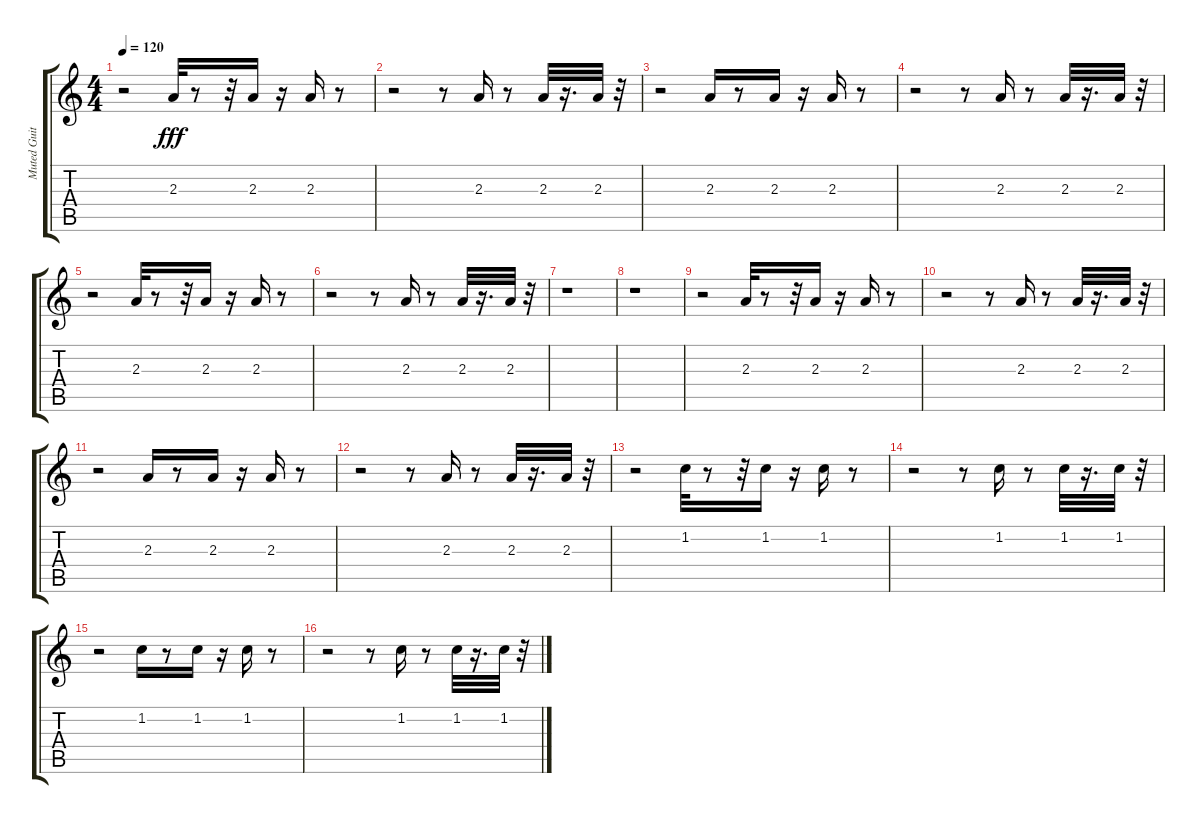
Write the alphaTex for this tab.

\track ("Muted Guitar" "Muted Guit") {instrument electricguitarmuted}
\staff {score tabs}
\tuning (E4 B3 G3 D3 A2 E2) {hide}
\ts (4 4)
\tempo 120
\clef g2
\ks c
r.2{dy fff} 2.3.32 r.8 r.32 2.3.16 r.16 2.3.16 r.8 |
r.2 r.8 2.3.16 r.8 2.3.32 r.16{d} 2.3.32 r.32 |
r.2 2.3.16 r.8 2.3.16 r.16 2.3.16 r.8 |
r.2 r.8 2.3.16 r.8 2.3.32 r.16{d} 2.3.32 r.32 |
r.2 2.3.32 r.8 r.32 2.3.16 r.16 2.3.16 r.8 |
r.2 r.8 2.3.16 r.8 2.3.32 r.16{d} 2.3.32 r.32 |
r.1 |
r.1 |
r.2 2.3.32 r.8 r.32 2.3.16 r.16 2.3.16 r.8 |
r.2 r.8 2.3.16 r.8 2.3.32 r.16{d} 2.3.32 r.32 |
r.2 2.3.16 r.8 2.3.16 r.16 2.3.16 r.8 |
r.2 r.8 2.3.16 r.8 2.3.32 r.16{d} 2.3.32 r.32 |
r.2 1.2.32 r.8 r.32 1.2.16 r.16 1.2.16 r.8 |
r.2 r.8 1.2.16 r.8 1.2.32 r.16{d} 1.2.32 r.32 |
r.2 1.2.16 r.8 1.2.16 r.16 1.2.16 r.8 |
r.2 r.8 1.2.16 r.8 1.2.32 r.16{d} 1.2.32 r.32
